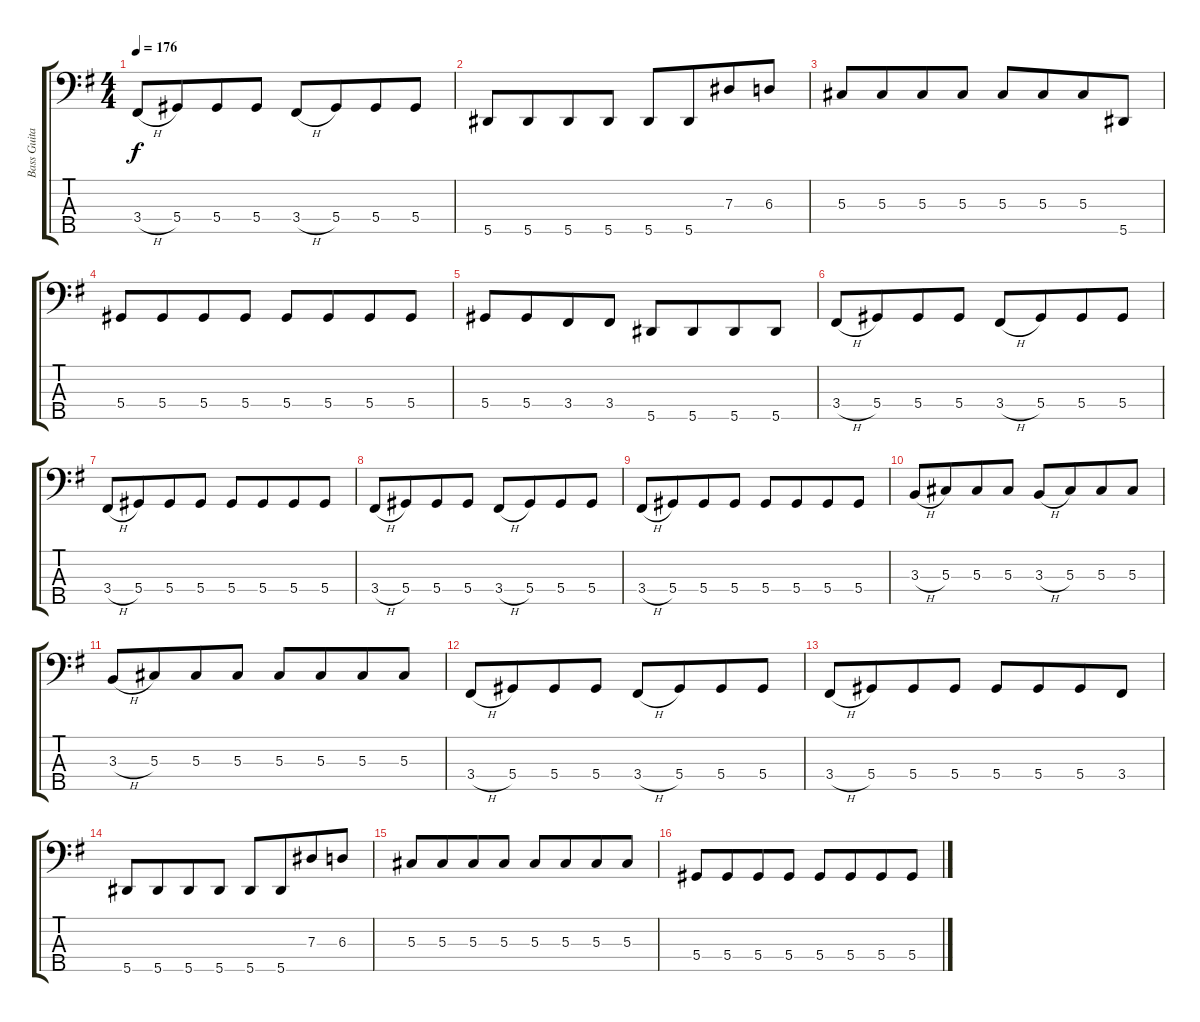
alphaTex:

\track ("Bass Guitar" "Bass Guita") {instrument electricbassfinger}
\staff {score tabs}
\tuning (Gb2 Db2 Ab1 Eb1 Bb0) {hide}
\ts (4 4)
\tempo 176
\clef f4
\ks eminor
3.4{h}.8{dy f} 5.4.8{beam merge} 5.4.8 5.4.8 3.4{h}.8 5.4.8{beam merge} 5.4.8 5.4.8 |
5.5.8 5.5.8{beam merge} 5.5.8 5.5.8 5.5.8 5.5.8{beam merge} 7.3.8 6.3.8 |
5.3.8 5.3.8{beam merge} 5.3.8 5.3.8 5.3.8 5.3.8{beam merge} 5.3.8 5.5.8 |
5.4.8 5.4.8{beam merge} 5.4.8 5.4.8 5.4.8 5.4.8{beam merge} 5.4.8 5.4.8 |
5.4.8 5.4.8{beam merge} 3.4.8 3.4.8 5.5.8 5.5.8{beam merge} 5.5.8 5.5.8 |
3.4{h}.8 5.4.8{beam merge} 5.4.8 5.4.8 3.4{h}.8 5.4.8{beam merge} 5.4.8 5.4.8 |
3.4{h}.8 5.4.8{beam merge} 5.4.8 5.4.8 5.4.8 5.4.8{beam merge} 5.4.8 5.4.8 |
3.4{h}.8 5.4.8{beam merge} 5.4.8 5.4.8 3.4{h}.8 5.4.8{beam merge} 5.4.8 5.4.8 |
3.4{h}.8 5.4.8{beam merge} 5.4.8 5.4.8 5.4.8 5.4.8{beam merge} 5.4.8 5.4.8 |
3.3{h}.8 5.3.8{beam merge} 5.3.8 5.3.8 3.3{h}.8 5.3.8{beam merge} 5.3.8 5.3.8 |
3.3{h}.8 5.3.8{beam merge} 5.3.8 5.3.8 5.3.8 5.3.8{beam merge} 5.3.8 5.3.8 |
3.4{h}.8 5.4.8{beam merge} 5.4.8 5.4.8 3.4{h}.8 5.4.8{beam merge} 5.4.8 5.4.8 |
3.4{h}.8 5.4.8{beam merge} 5.4.8 5.4.8 5.4.8 5.4.8{beam merge} 5.4.8 3.4.8 |
5.5.8 5.5.8{beam merge} 5.5.8 5.5.8 5.5.8 5.5.8{beam merge} 7.3.8 6.3.8 |
5.3.8 5.3.8{beam merge} 5.3.8 5.3.8 5.3.8 5.3.8{beam merge} 5.3.8 5.3.8 |
5.4.8 5.4.8{beam merge} 5.4.8 5.4.8 5.4.8 5.4.8{beam merge} 5.4.8 5.4.8
